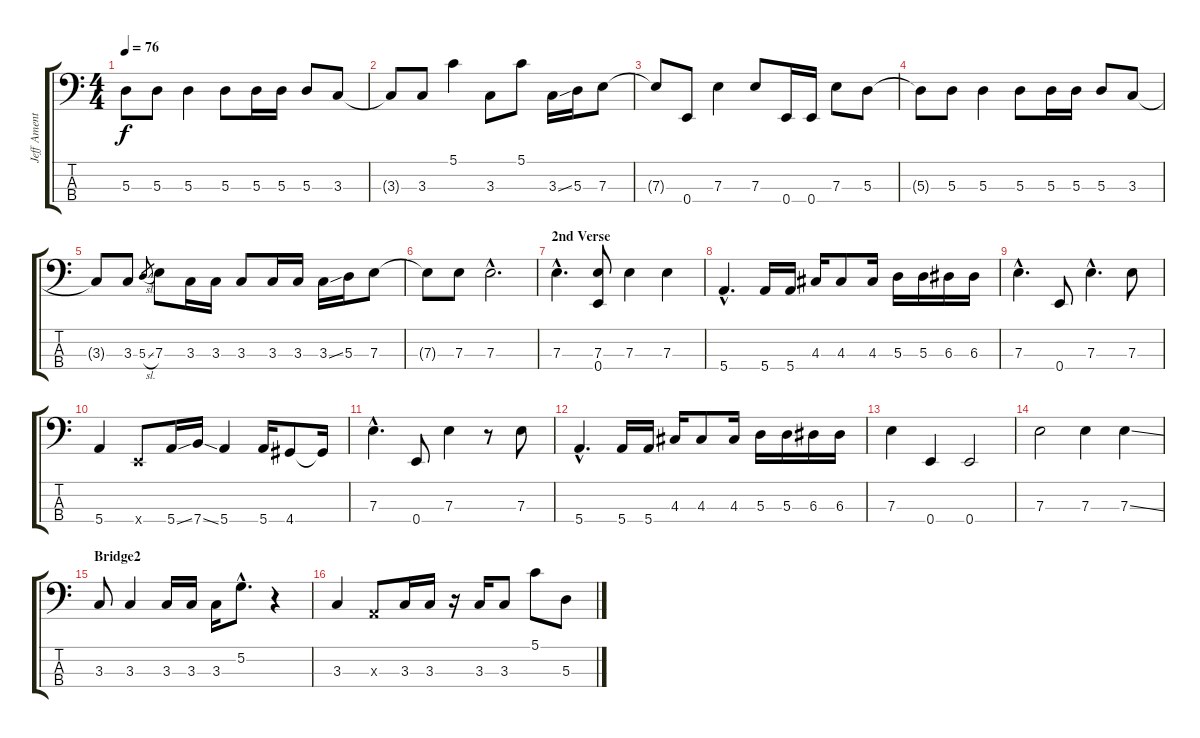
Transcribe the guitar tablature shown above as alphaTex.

\track ("Jeff Ament (Bass)" "Jeff Ament") {instrument fretlessbass}
\staff {score tabs}
\tuning (G2 D2 A1 E1) {hide}
\ts (4 4)
\tempo 76
\clef f4
\ks c
5.3{t}.8{dy f} 5.3.8 5.3.4 5.3.8 5.3.16 5.3.16 5.3.8 3.3.8 |
3.3{t}.8 3.3.8 5.1.4 3.3.8 5.1.8 3.3{ss}.16 5.3.16 7.3.8 |
7.3{t}.8 0.4.8 7.3.4 7.3.8 0.4.16 0.4.16 7.3.8 5.3.8 |
5.3{t}.8 5.3.8 5.3.4 5.3.8 5.3.16 5.3.16 5.3.8 3.3.8 |
3.3{t}.8 3.3.8 5.3{sl}.8{gr} 7.3.8 3.3.16 3.3.16 3.3.8 3.3.16 3.3.16 3.3{ss}.16 5.3.16 7.3.8 |
7.3{t}.8 7.3.8 7.3{hac}.2{d} |
\section ("" "2nd Verse")
7.3{hac}.4{d} (7.3 0.4).8 7.3.4 7.3.4 |
5.4{hac}.4{d} 5.4.16 5.4.16 4.3.16 4.3.8 4.3.16 5.3.16 5.3.16 6.3.16 6.3.16 |
7.3{hac}.4{d} 0.4.8 7.3{hac}.4{d} 7.3.8 |
5.4.4 0.4{x}.8 5.4{ss}.16 7.4{ss}.16 5.4.4 5.4.16 4.4.8 4.4{t}.16 |
7.3{hac}.4{d} 0.4.8 7.3.4 r.8 7.3.8 |
5.4{hac}.4{d} 5.4.16 5.4.16 4.3.16 4.3.8 4.3.16 5.3.16 5.3.16 6.3.16 6.3.16 |
7.3.4 0.4.4 0.4.2 |
7.3.2 7.3.4 7.3{ss}.4 |
\section ("" "Bridge2")
3.3.8 3.3.4 3.3.16 3.3.16 3.3.16 5.2{hac}.8{d} r.4 |
3.3.4 0.3{x}.8 3.3.16 3.3.16 r.16 3.3.16 3.3.8 5.1.8 5.3{ss}.8
